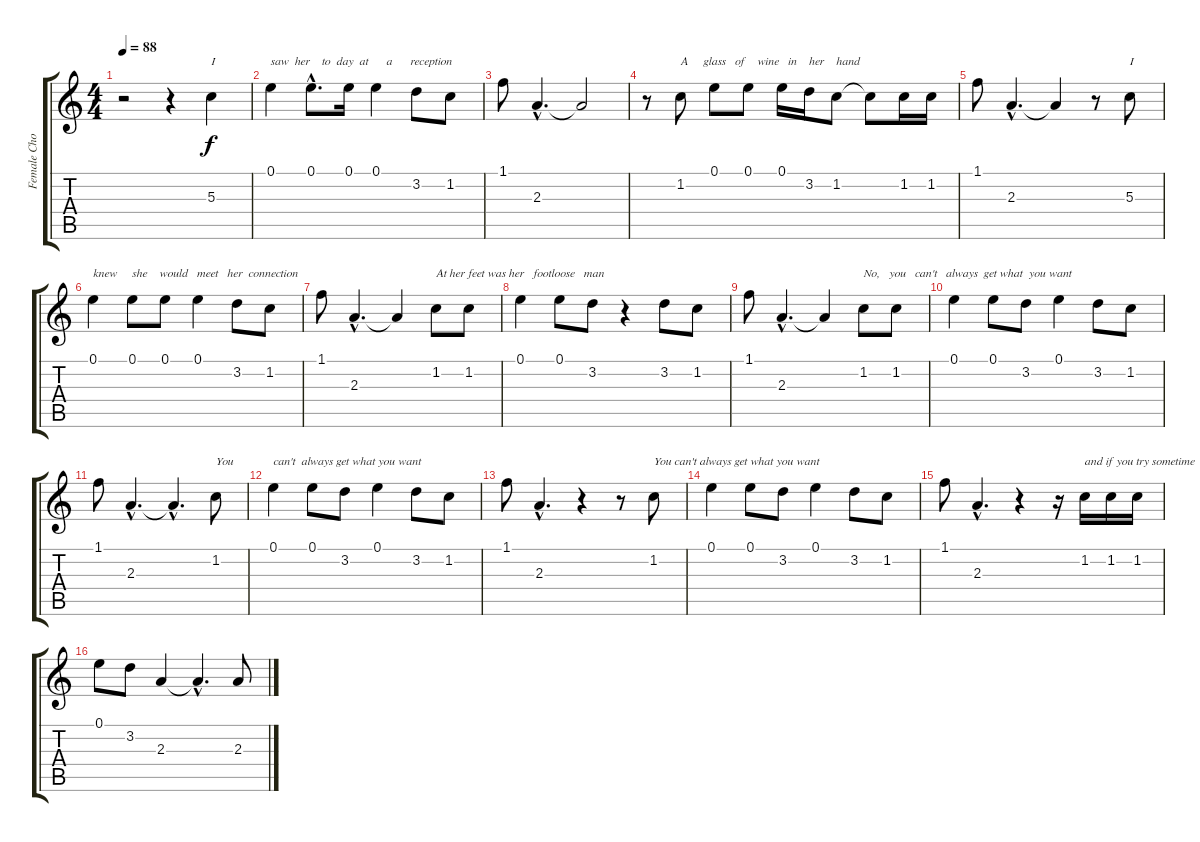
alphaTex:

\track ("Female Chorus" "Female Cho") {instrument choiraahs}
\staff {score tabs}
\tuning (E5 B4 G4 D4 A3 E3) {hide}
\ts (4 4)
\tempo 88
\clef g2
\ks c
r.2{dy f instrument choiraahs} r.4 5.3.4{txt "I"} |
0.1.4{txt "saw  her    to  day  at      a      reception"} 0.1{hac}.8{d} 0.1.16 0.1.4 3.2.8 1.2.8 |
1.1.8 2.3{hac}.4{d} 2.3{t}.2 |
r.8 1.2.8{txt "A     glass   of    wine   in    her    hand"} 0.1.8 0.1.8 0.1.16 3.2.16 1.2.8 1.2{t}.8 1.2.16 1.2.16 |
1.1.8 2.3{hac}.4{d} 2.3{t}.4 r.8 5.3.8{txt "I"} |
0.1.4{txt "knew     she    would   meet   her  connection"} 0.1.8 0.1.8 0.1.4 3.2.8 1.2.8 |
1.1.8 2.3{hac}.4{d} 2.3{t}.4 1.2.8{txt "At her feet was her   footloose   man"} 1.2.8 |
0.1.4 0.1.8 3.2.8 r.4 3.2.8 1.2.8 |
1.1.8 2.3{hac}.4{d} 2.3{t}.4 1.2.8{txt "No,   you   can't   always  get what  you want"} 1.2.8 |
0.1.4 0.1.8 3.2.8 0.1.4 3.2.8 1.2.8 |
1.1.8 2.3{hac}.4{d} 2.3{hac t}.4{d} 1.2.8{txt "You"} |
0.1.4{txt "can't  always get what you want"} 0.1.8 3.2.8 0.1.4 3.2.8 1.2.8 |
1.1.8 2.3{hac}.4{d} r.4 r.8 1.2.8{txt "You can't always get what you want"} |
0.1.4 0.1.8 3.2.8 0.1.4 3.2.8 1.2.8 |
1.1.8 2.3{hac}.4{d} r.4 r.16 1.2.16{txt "and if you try sometime       you"} 1.2.16 1.2.16 |
0.1.8 3.2.8 2.3.4 2.3{hac t}.4{d} 2.3.8
